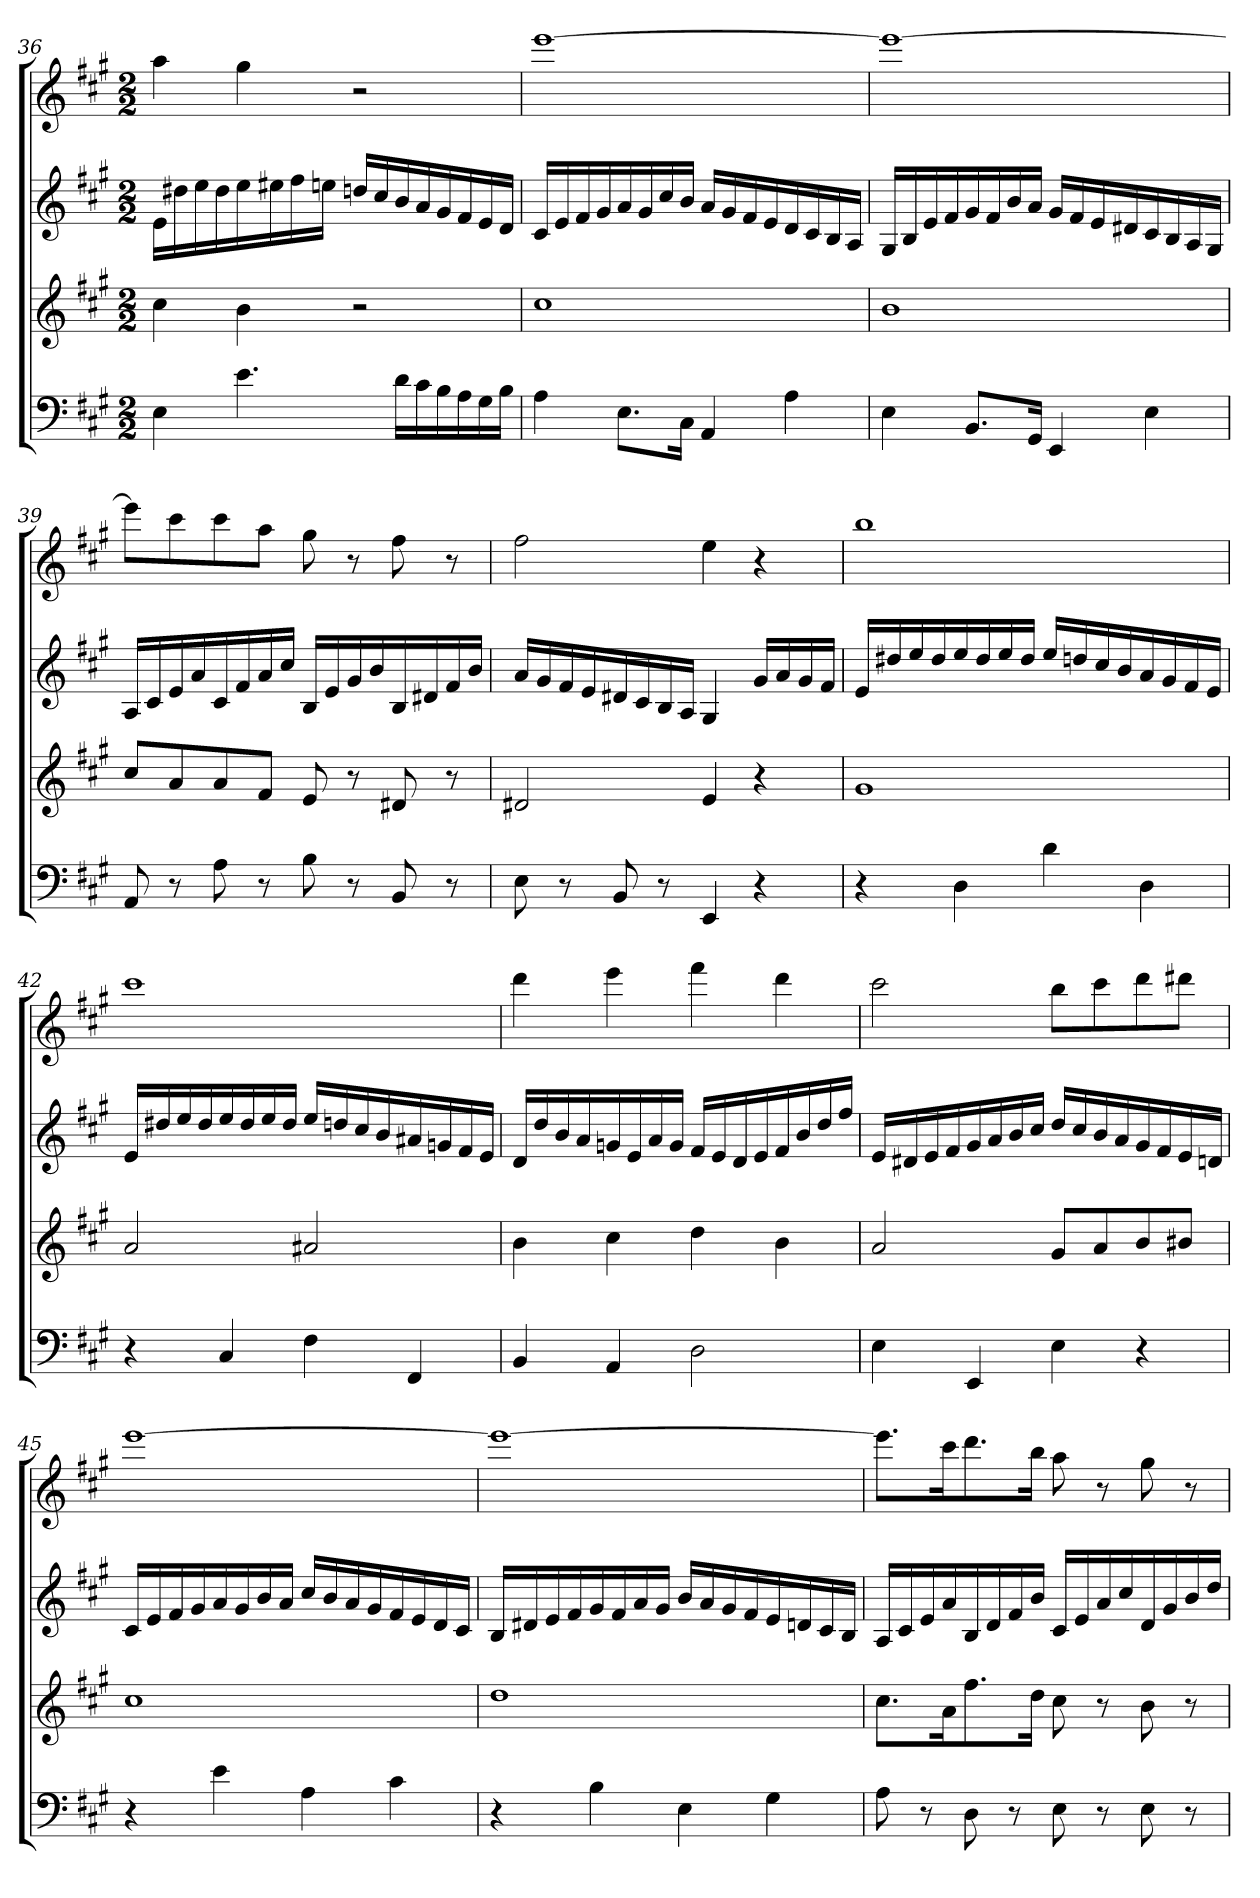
**kern	**kern	**kern	**kern
*part4	*part3	*part2	*part1
*staff4	*staff3	*staff2	*staff1
*k[f#c#g#]	*k[f#c#g#]	*k[f#c#g#]	*k[f#c#g#]
*A:	*A:	*A:	*A:
*M2/2	*M2/2	*M2/2	*M2/2
=36	=36	=36	=36
4E	4cc#	16eLL	4aa
.	.	16dd#X	.
.	.	16ee	.
.	.	16dd#	.
4.e	4b	16ee	4gg#
.	.	16ee#X	.
.	.	16ff#	.
.	.	16eenJJ	.
.	2r	16ddnLL	2r
.	.	16cc#	.
16dLL	.	16b	.
16c#	.	16a	.
16B	.	16g#	.
16A	.	16f#	.
16G#	.	16e	.
16BJJ	.	16dJJ	.
=37	=37	=37	=37
4A	1cc#	16c#LL	[1eee
.	.	16e	.
.	.	16f#	.
.	.	16g#	.
8.EL	.	16a	.
.	.	16g#	.
.	.	16cc#	.
16C#Jk	.	16bJJ	.
4AA	.	16aLL	.
.	.	16g#	.
.	.	16f#	.
.	.	16e	.
4A	.	16d	.
.	.	16c#	.
.	.	16B	.
.	.	16AJJ	.
=38	=38	=38	=38
4E	1b	16G#LL	1eee_
.	.	16B	.
.	.	16e	.
.	.	16f#	.
8.BBL	.	16g#	.
.	.	16f#	.
.	.	16b	.
16GG#Jk	.	16aJJ	.
4EE	.	16g#LL	.
.	.	16f#	.
.	.	16e	.
.	.	16d#X	.
4E	.	16c#	.
.	.	16B	.
.	.	16A	.
.	.	16G#JJ	.
=39	=39	=39	=39
8AA	8cc#L	16ALL	8eeeL]
.	.	16c#	.
8r	8a	16e	8ccc#
.	.	16a	.
8A	8a	16c#	8ccc#
.	.	16f#	.
8r	8f#J	16a	8aaJ
.	.	16cc#JJ	.
8B	8e	16BLL	8gg#
.	.	16e	.
8r	8r	16g#	8r
.	.	16b	.
8BB	8d#X	16B	8ff#
.	.	16d#X	.
8r	8r	16f#	8r
.	.	16bJJ	.
=40	=40	=40	=40
8E	2d#X	16aLL	2ff#
.	.	16g#	.
8r	.	16f#	.
.	.	16e	.
8BB	.	16d#X	.
.	.	16c#	.
8r	.	16B	.
.	.	16AJJ	.
4EE	4e	4G#	4ee
4r	4r	16g#LL	4r
.	.	16a	.
.	.	16g#	.
.	.	16f#JJ	.
=41	=41	=41	=41
4r	1g#	16eLL	1bb
.	.	16dd#X	.
.	.	16ee	.
.	.	16dd#	.
4D	.	16ee	.
.	.	16dd#	.
.	.	16ee	.
.	.	16dd#JJ	.
4d	.	16eeLL	.
.	.	16ddn	.
.	.	16cc#	.
.	.	16b	.
4D	.	16a	.
.	.	16g#	.
.	.	16f#	.
.	.	16eJJ	.
=42	=42	=42	=42
4r	2a	16eLL	1ccc#
.	.	16dd#X	.
.	.	16ee	.
.	.	16dd#	.
4C#	.	16ee	.
.	.	16dd#	.
.	.	16ee	.
.	.	16dd#JJ	.
4F#	2a#X	16eeLL	.
.	.	16ddn	.
.	.	16cc#	.
.	.	16b	.
4FF#	.	16a#X	.
.	.	16gn	.
.	.	16f#	.
.	.	16eJJ	.
=43	=43	=43	=43
4BB	4b	16dLL	4ddd
.	.	16dd	.
.	.	16b	.
.	.	16a	.
4AA	4cc#	16gn	4eee
.	.	16e	.
.	.	16a	.
.	.	16gJJ	.
2D	4dd	16f#LL	4fff#
.	.	16e	.
.	.	16d	.
.	.	16e	.
.	4b	16f#	4ddd
.	.	16b	.
.	.	16dd	.
.	.	16ff#JJ	.
=44	=44	=44	=44
4E	2a	16eLL	2ccc#
.	.	16d#X	.
.	.	16e	.
.	.	16f#	.
4EE	.	16g#	.
.	.	16a	.
.	.	16b	.
.	.	16cc#JJ	.
4E	8g#L	16ddLL	8bbL
.	.	16cc#	.
.	8a	16b	8ccc#
.	.	16a	.
4r	8b	16g#	8ddd
.	.	16f#	.
.	8b#XJ	16e	8ddd#XJ
.	.	16dnJJ	.
=45	=45	=45	=45
4r	1cc#	16c#LL	[1eee
.	.	16e	.
.	.	16f#	.
.	.	16g#	.
4e	.	16a	.
.	.	16g#	.
.	.	16b	.
.	.	16aJJ	.
4A	.	16cc#LL	.
.	.	16b	.
.	.	16a	.
.	.	16g#	.
4c#	.	16f#	.
.	.	16e	.
.	.	16d	.
.	.	16c#JJ	.
=46	=46	=46	=46
4r	1dd	16BLL	1eee_
.	.	16d#X	.
.	.	16e	.
.	.	16f#	.
4B	.	16g#	.
.	.	16f#	.
.	.	16a	.
.	.	16g#JJ	.
4E	.	16bLL	.
.	.	16a	.
.	.	16g#	.
.	.	16f#	.
4G#	.	16e	.
.	.	16dn	.
.	.	16c#	.
.	.	16BJJ	.
=47	=47	=47	=47
8A	8.cc#L	16ALL	8.eeeL]
.	.	16c#	.
8r	.	16e	.
.	16aK	16a	16ccc#K
8D	8.ff#	16B	8.ddd
.	.	16d	.
8r	.	16f#	.
.	16ddJk	16bJJ	16bbJk
8E	8cc#	16c#LL	8aa
.	.	16e	.
8r	8r	16a	8r
.	.	16cc#	.
8E	8b	16d	8gg#
.	.	16g#	.
8r	8r	16b	8r
.	.	16ddJJ	.
=	=	=	=
*-	*-	*-	*-
